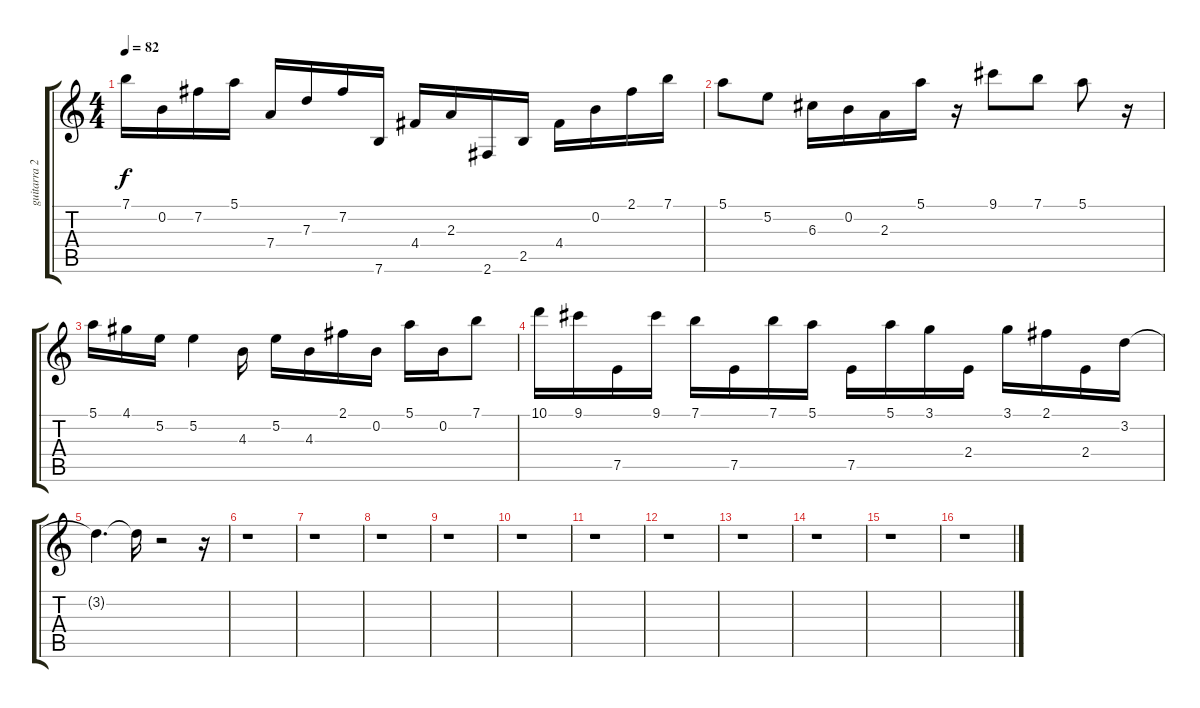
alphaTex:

\track ("guitarra 2" "guitarra 2") {instrument overdrivenguitar}
\staff {score tabs}
\tuning (E4 B3 G3 D3 A2 E2) {hide}
\ts (4 4)
\tempo 82
\clef g2
\ks c
7.1.16{dy f} 0.2.16 7.2.16 5.1.16 7.4.16 7.3.16 7.2.16 7.6.16 4.4.16 2.3.16 2.6.16 2.5.16 4.4.16 0.2.16 2.1.16 7.1.16 |
5.1.8 5.2.8 6.3.16 0.2.16 2.3.16 5.1.16 r.16 9.1.8 7.1.8 5.1.8 r.16 |
5.1.16 4.1.16 5.2.16 5.2.4 4.3.16 5.2.16 4.3.16 2.1.16 0.2.16 5.1.16 0.2.16 7.1.8 |
10.1.16 9.1.16 7.5.16 9.1.16 7.1.16 7.5.16 7.1.16 5.1.16 7.5.16 5.1.16 3.1.16 2.4.16 3.1.16 2.1.16 2.4.16 3.2.16 |
3.2{t}.4{d} 3.2{t}.16 r.2 r.16 |
r.1 |
r.1 |
r.1 |
r.1 |
r.1 |
r.1 |
r.1 |
r.1 |
r.1 |
r.1 |
r.1
